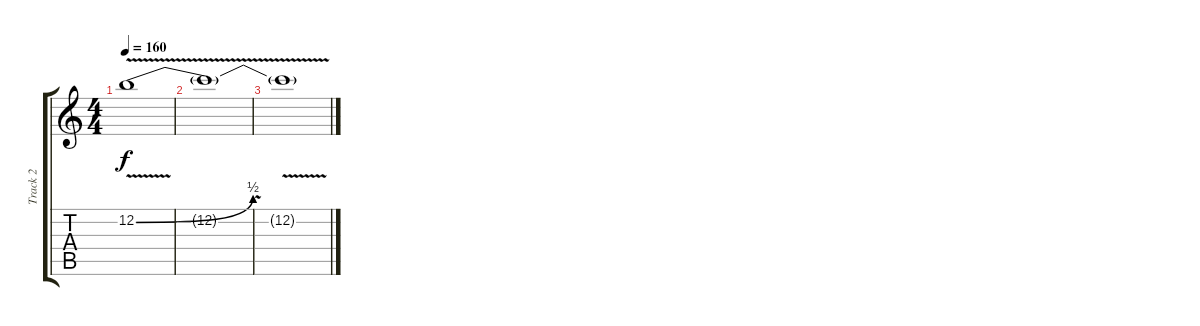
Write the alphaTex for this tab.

\track ("Track 2" "Track 2") {instrument overdrivenguitar}
\staff {score tabs}
\tuning (E4 B3 G3 D3 A2 E2) {hide}
\ts (4 4)
\tempo 160
\clef g2
\ks c
12.2{be (bend 0 0 60 2) v}.1{dy f} |
12.2{v t}.1 |
12.2{v t}.1
